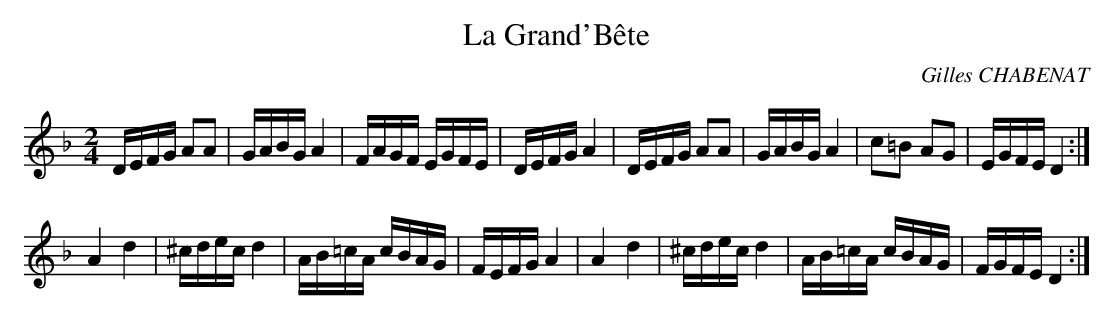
X:1
T:La Grand'Bête
C:Gilles CHABENAT
L:1/8
M:2/4
K:Dm
D/E/F/G/ AA|G/A/B/G/ A2|F/A/G/F/ E/G/F/E/|D/E/F/G/ A2| \
D/E/F/G/ AA|G/A/B/G/ A2|c=B AG|E/G/F/E/ D2:|
A2 d2|^c/d/e/c/ d2|A/B/=c/A/ c/B/A/G/|F/E/F/G/ A2| \
A2 d2|^c/d/e/c/ d2|A/B/=c/A/ c/B/A/G/|F/G/F/E/ D2:|
